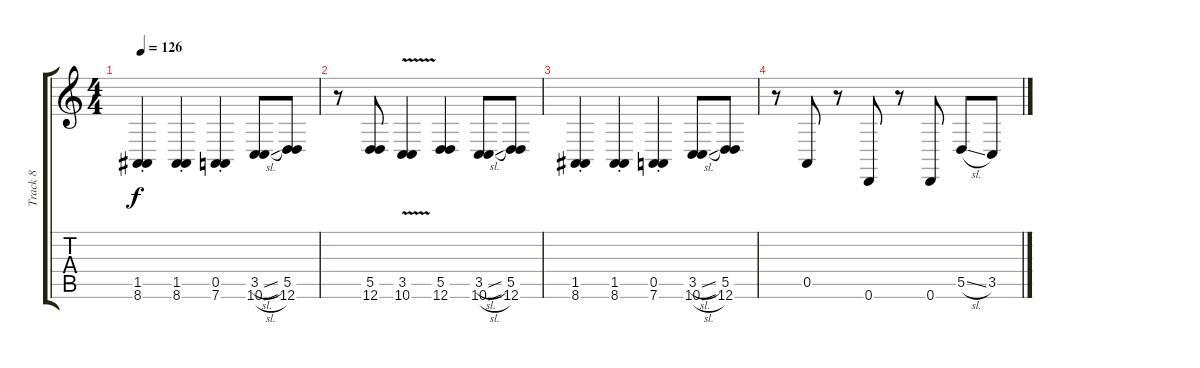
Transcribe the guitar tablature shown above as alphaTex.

\track ("Track 8" "Track 8") {instrument lead2sawtooth}
\staff {score tabs}
\tuning (E4 B3 G3 D3 A2 D2) {hide}
\ts (4 4)
\tempo 126
\clef g2
\ks c
(1.5{st} 8.6).4{dy f} (1.5{st} 8.6).4 (0.5{st} 7.6).4 (3.5{sl} 10.6{sl}).8 (5.5 12.6).8 |
r.8 (5.5 12.6).8 (3.5{v} 10.6{v}).4 (5.5 12.6).4 (3.5{sl} 10.6{sl}).8 (5.5 12.6).8 |
(1.5{st} 8.6).4 (1.5{st} 8.6).4 (0.5{st} 7.6).4 (3.5{sl} 10.6{sl}).8 (5.5 12.6).8 |
r.8 0.5.8 r.8 0.6.8 r.8 0.6.8 5.5{sl}.8 3.5.8
